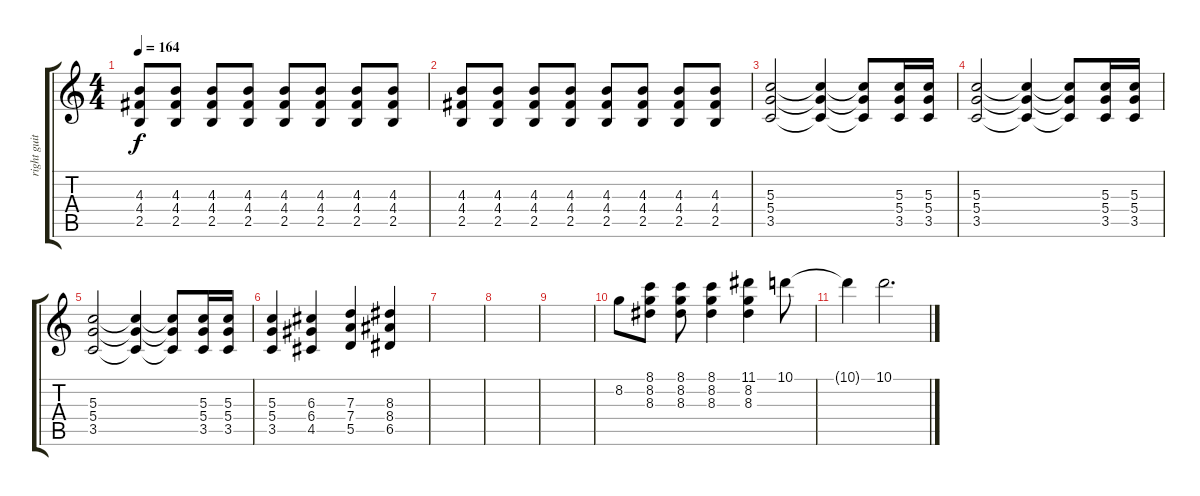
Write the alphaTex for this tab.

\track ("right guit 2 " "right guit") {instrument overdrivenguitar}
\staff {score tabs}
\tuning (E4 B3 G3 D3 A2 E2) {hide}
\ts (4 4)
\tempo 164
\clef g2
\ks c
(4.3 4.4 2.5).8{dy f} (4.3 4.4 2.5).8 (4.3 4.4 2.5).8 (4.3 4.4 2.5).8 (4.3 4.4 2.5).8 (4.3 4.4 2.5).8 (4.3 4.4 2.5).8 (4.3 4.4 2.5).8 |
(4.3 4.4 2.5).8 (4.3 4.4 2.5).8 (4.3 4.4 2.5).8 (4.3 4.4 2.5).8 (4.3 4.4 2.5).8 (4.3 4.4 2.5).8 (4.3 4.4 2.5).8 (4.3 4.4 2.5).8 |
(5.3 5.4 3.5).2 (5.3{t} 5.4{t} 3.5{t}).4 (5.3{t} 5.4{t} 3.5{t}).8 (5.3 5.4 3.5).16 (5.3 5.4 3.5).16 |
(5.3 5.4 3.5).2 (5.3{t} 5.4{t} 3.5{t}).4 (5.3{t} 5.4{t} 3.5{t}).8 (5.3 5.4 3.5).16 (5.3 5.4 3.5).16 |
(5.3 5.4 3.5).2 (5.3{t} 5.4{t} 3.5{t}).4 (5.3{t} 5.4{t} 3.5{t}).8 (5.3 5.4 3.5).16 (5.3 5.4 3.5).16 |
(5.3 5.4 3.5).4 (6.3 6.4 4.5).4 (7.3 7.4 5.5).4 (8.3 8.4 6.5).4 |
|
|
|
8.2.8 (8.1 8.2 8.3).8 (8.1 8.2 8.3).8 (8.1 8.2 8.3).4 (11.1 8.2 8.3).4 10.1.8 |
10.1{t}.4 10.1.2{d}
